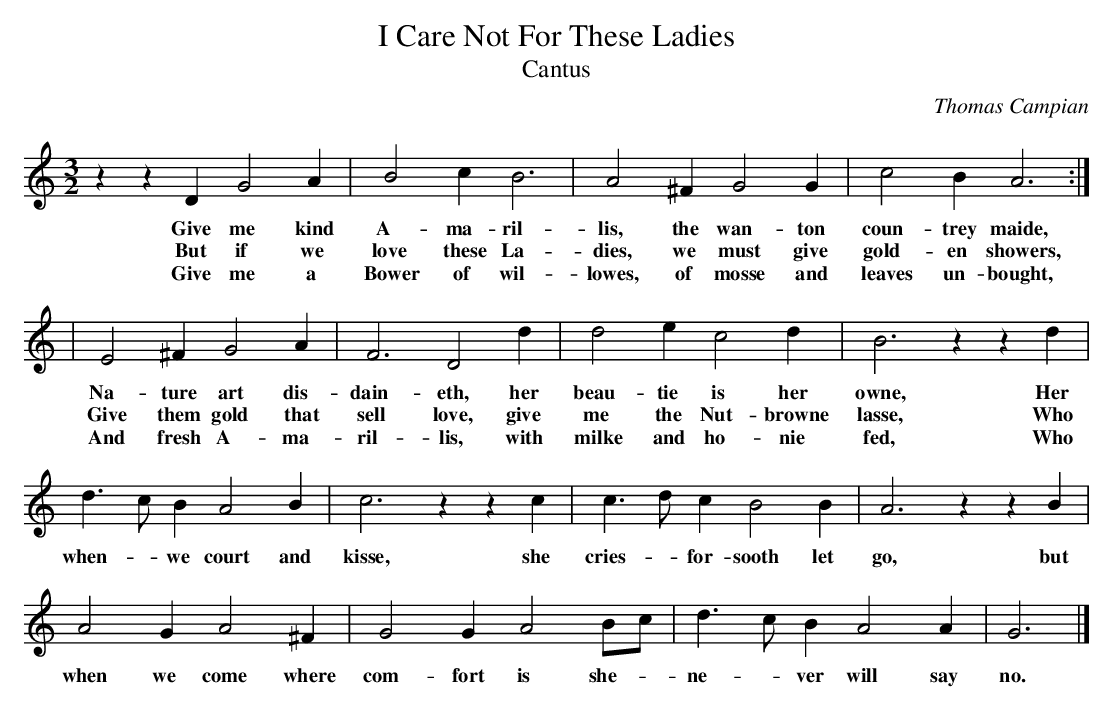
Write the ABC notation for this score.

X:1
T:I Care Not For These Ladies
T:Cantus
C:Thomas Campian
L:1/4
M:3/2
K: G mix
zzD G2A | B2c B3 | A2^F G2G | c2B A3 :|
w:  Give me kind A-ma-ril-lis, the wan- ton coun-trey maide,
w:  But if we love these La-dies, we must give gold-en showers,
w:  Give me a Bower of wil-lowes, of mosse and leaves un-bought,
|E2^F G2A | F3 D2d | d2e c2d | B3 zzd |
w:Na-ture art dis- dain-eth, her beau-tie is her owne, Her
w:Give them gold that sell love, give me the Nut-browne lasse, Who
w:And fresh A-ma-ril-lis, with milke and ho-nie fed, Who
d>cB A2B |c3 zzc |c>dc B2B | A3 zzB |
w:when- _ we court and kisse, she cries- _ for-sooth let go, but
A2G A2^F | G2G A2B/c/ | d>cB A2A | G3 |]
w:when we come where com-fort is she- _ ne- _ ver will say no.
